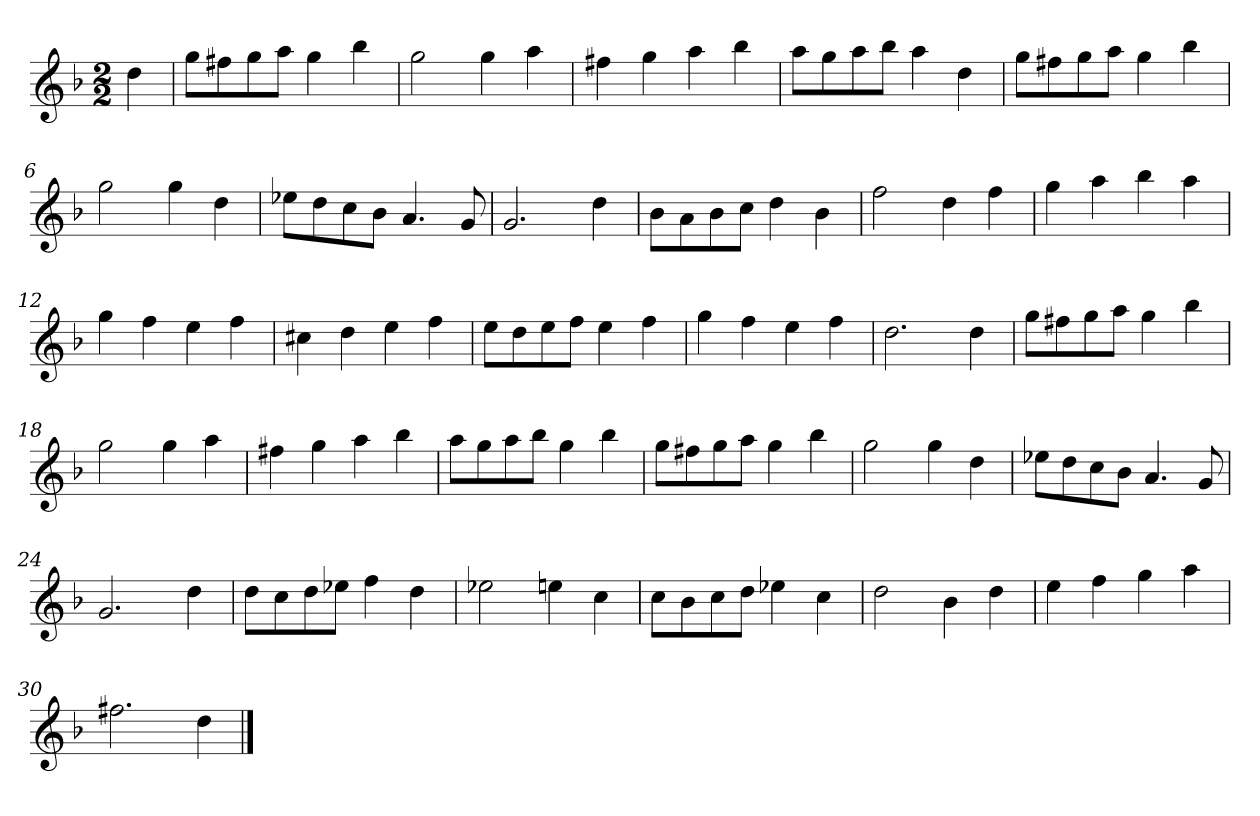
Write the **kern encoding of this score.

**kern
*part1
*staff1
*k[b-]
*M2/2
*MM120
=
4dd
=1
8ggL
8ff#X
8gg
8aaJ
4gg
4bb-
=2
2gg
4gg
4aa
=3
4ff#X
4gg
4aa
4bb-
=4
8aaL
8gg
8aa
8bb-J
4aa
4dd
=5
8ggL
8ff#X
8gg
8aaJ
4gg
4bb-
=6
2gg
4gg
4dd
=7
8ee-XL
8dd
8cc
8b-J
4.a
8g
=8
2.g
4dd
=9
8b-L
8a
8b-
8ccJ
4dd
4b-
=10
2ff
4dd
4ff
=11
4gg
4aa
4bb-
4aa
=12
4gg
4ff
4ee
4ff
=13
4cc#X
4dd
4ee
4ff
=14
8eeL
8dd
8ee
8ffJ
4ee
4ff
=15
4gg
4ff
4ee
4ff
=16
2.dd
4dd
=17
8ggL
8ff#X
8gg
8aaJ
4gg
4bb-
=18
2gg
4gg
4aa
=19
4ff#X
4gg
4aa
4bb-
=20
8aaL
8gg
8aa
8bb-J
4gg
4bb-
=21
8ggL
8ff#X
8gg
8aaJ
4gg
4bb-
=22
2gg
4gg
4dd
=23
8ee-XL
8dd
8cc
8b-J
4.a
8g
=24
2.g
4dd
=25
8ddL
8cc
8dd
8ee-XJ
4ff
4dd
=26
2ee-X
4een
4cc
=27
8ccL
8b-
8cc
8ddJ
4ee-X
4cc
=28
2dd
4b-
4dd
=29
4ee
4ff
4gg
4aa
=30
2.ff#X
4dd
==
*-
